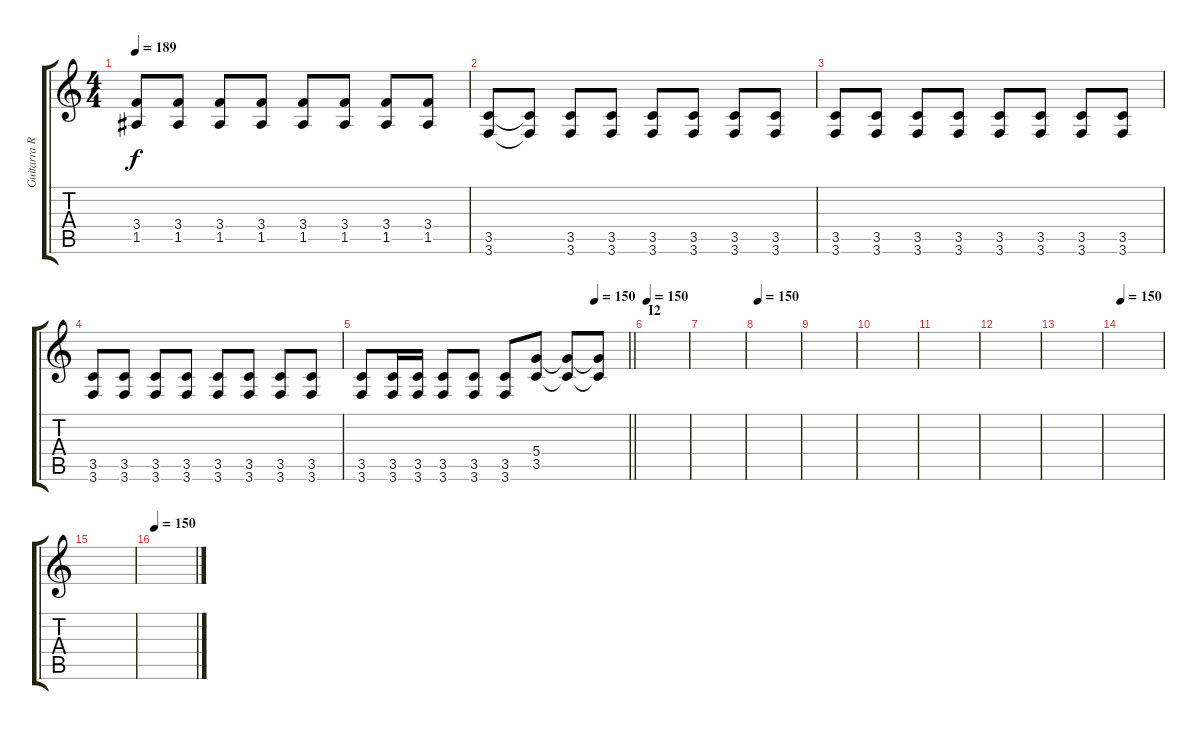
\track ("Guitarra R1" "Guitarra R") {instrument overdrivenguitar}
\staff {score tabs}
\tuning (E4 B3 G3 D3 A2 D2) {hide}
\ts (4 4)
\tempo 189
\clef g2
\ks c
(3.4 1.5).8{dy f} (3.4 1.5).8 (3.4 1.5).8 (3.4 1.5).8 (3.4 1.5).8 (3.4 1.5).8 (3.4 1.5).8 (3.4 1.5).8 |
(3.5 3.6).8 (3.5{t} 3.6{t}).8 (3.5 3.6).8 (3.5 3.6).8 (3.5 3.6).8 (3.5 3.6).8 (3.5 3.6).8 (3.5 3.6).8 |
(3.5 3.6).8 (3.5 3.6).8 (3.5 3.6).8 (3.5 3.6).8 (3.5 3.6).8 (3.5 3.6).8 (3.5 3.6).8 (3.5 3.6).8 |
(3.5 3.6).8 (3.5 3.6).8 (3.5 3.6).8 (3.5 3.6).8 (3.5 3.6).8 (3.5 3.6).8 (3.5 3.6).8 (3.5 3.6).8 |
\tempo (150 0.875)
\barLineRight lightlight
(3.5 3.6).8 (3.5 3.6).16 (3.5 3.6).16 (3.5 3.6).8 (3.5 3.6).8 (3.5 3.6).8 (5.4 3.5).8 (5.4{t} 3.5{t}).8 (5.4{t} 3.5{t}).8 |
\section ("" "I2")
\tempo 150
|
|
\tempo 150
|
|
|
|
|
|
\tempo 150
|
|
\tempo 150
